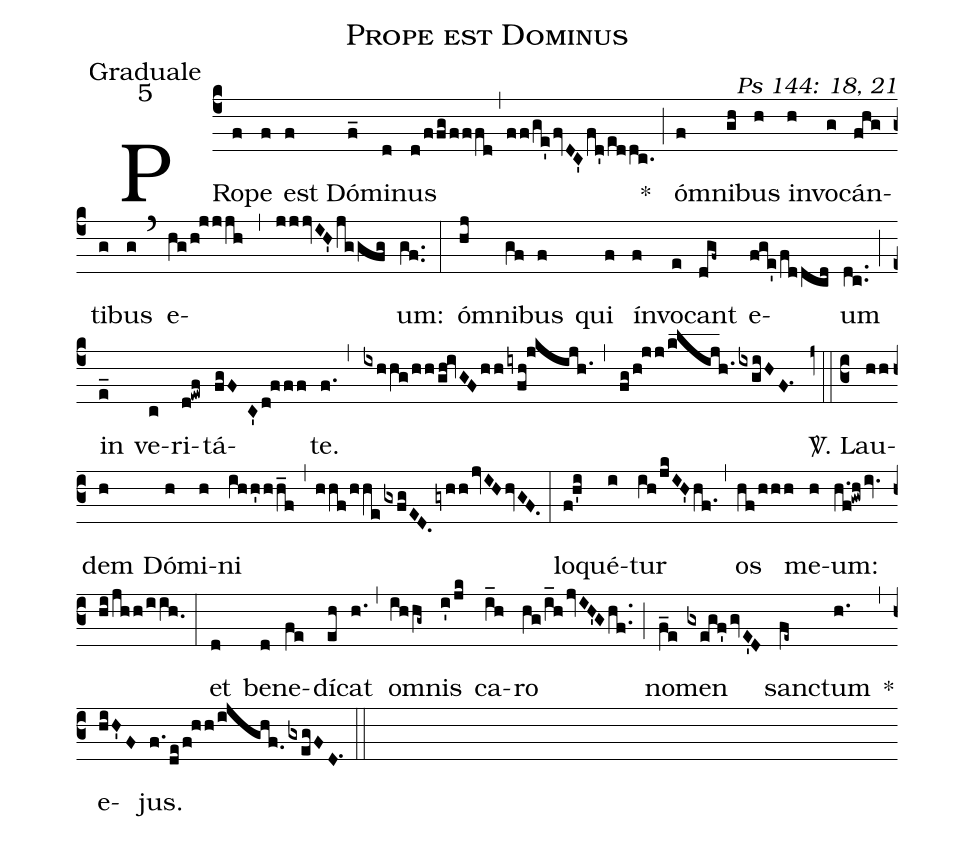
name: Prope est Dominus;
office-part: Graduale;
mode: 5;
commentary: Ps 144: 18, 21;
%%
(c4) PRo(f)pe(f) est(f) Dó(f_)mi(d)nus(d/ffg/fffd,ff/ge'fvDC'fd'/ed/dc.) *(;) óm(f)ni(gh)bus(h) in(h)vo(g)cán(fhg)ti(g)bus(g) (`) e(hg/h!jjjh,jjjvIH'jg/gfg)um:(gf..) (:)
óm(hj)ni(gf)bus(f) qui(f) ín(f)vo(e)cant(dgf~) e(fge'/fd/dcd)um(dc..) (;) in(e_) ve(c)ri(d!ewf)tá(fgFC'd!fff)te.(f.,ixhhg/hh/gh!ivGFhhiyfh!jkijh.,fg/h!jj/klijh./ixgiHF.1) (z0::c3)
<sp>V/</sp>. Lau(hh)dem(h) Dó(h)mi(h)ni(ihh'h/h_f,hhf/hhe/gxfgED.gyhhjvIHhvGF.) (:)
lo(f!h'i)qué(i)tur(ih/jkIH'hf.) (,) os(hf/hhh) me(h)um:(h.f!gwhiv.hi/jhh/iih.0) (:)
et(d) be(d)ne(fe)dí(eh)cat(h.) (,) om(ih/hg~)nis(i'/jk) ca(i_h)ro(hg/i_h/jvIH'Ghf..) (;) no(f_e)men(gxegf'gvE'D) sanc(fe~)tum(h.) *(,) e(hiH'F)jus.(f./de/f!hh/ijghf.0gxegFD.1) (::)
